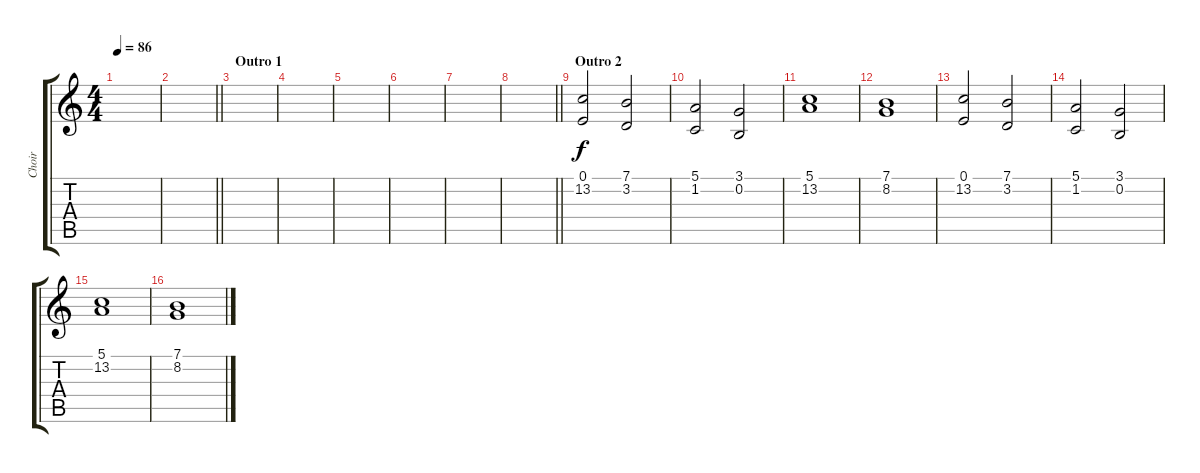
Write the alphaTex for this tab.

\track ("Choir" "Choir") {instrument choiraahs}
\staff {score tabs}
\tuning (E4 B3 G3 D3 A2 E2) {hide}
\ts (4 4)
\tempo 86
\clef g2
\ks c
|
\barLineRight lightlight
|
\section ("" "Outro 1")
|
|
|
|
|
\barLineRight lightlight
|
\section ("" "Outro 2")
(0.1 13.2).2 (7.1 3.2).2 |
(5.1 1.2).2 (3.1 0.2).2 |
(5.1 13.2).1 |
(7.1 8.2).1 |
(0.1 13.2).2 (7.1 3.2).2 |
(5.1 1.2).2 (3.1 0.2).2 |
(5.1 13.2).1 |
(7.1 8.2).1
